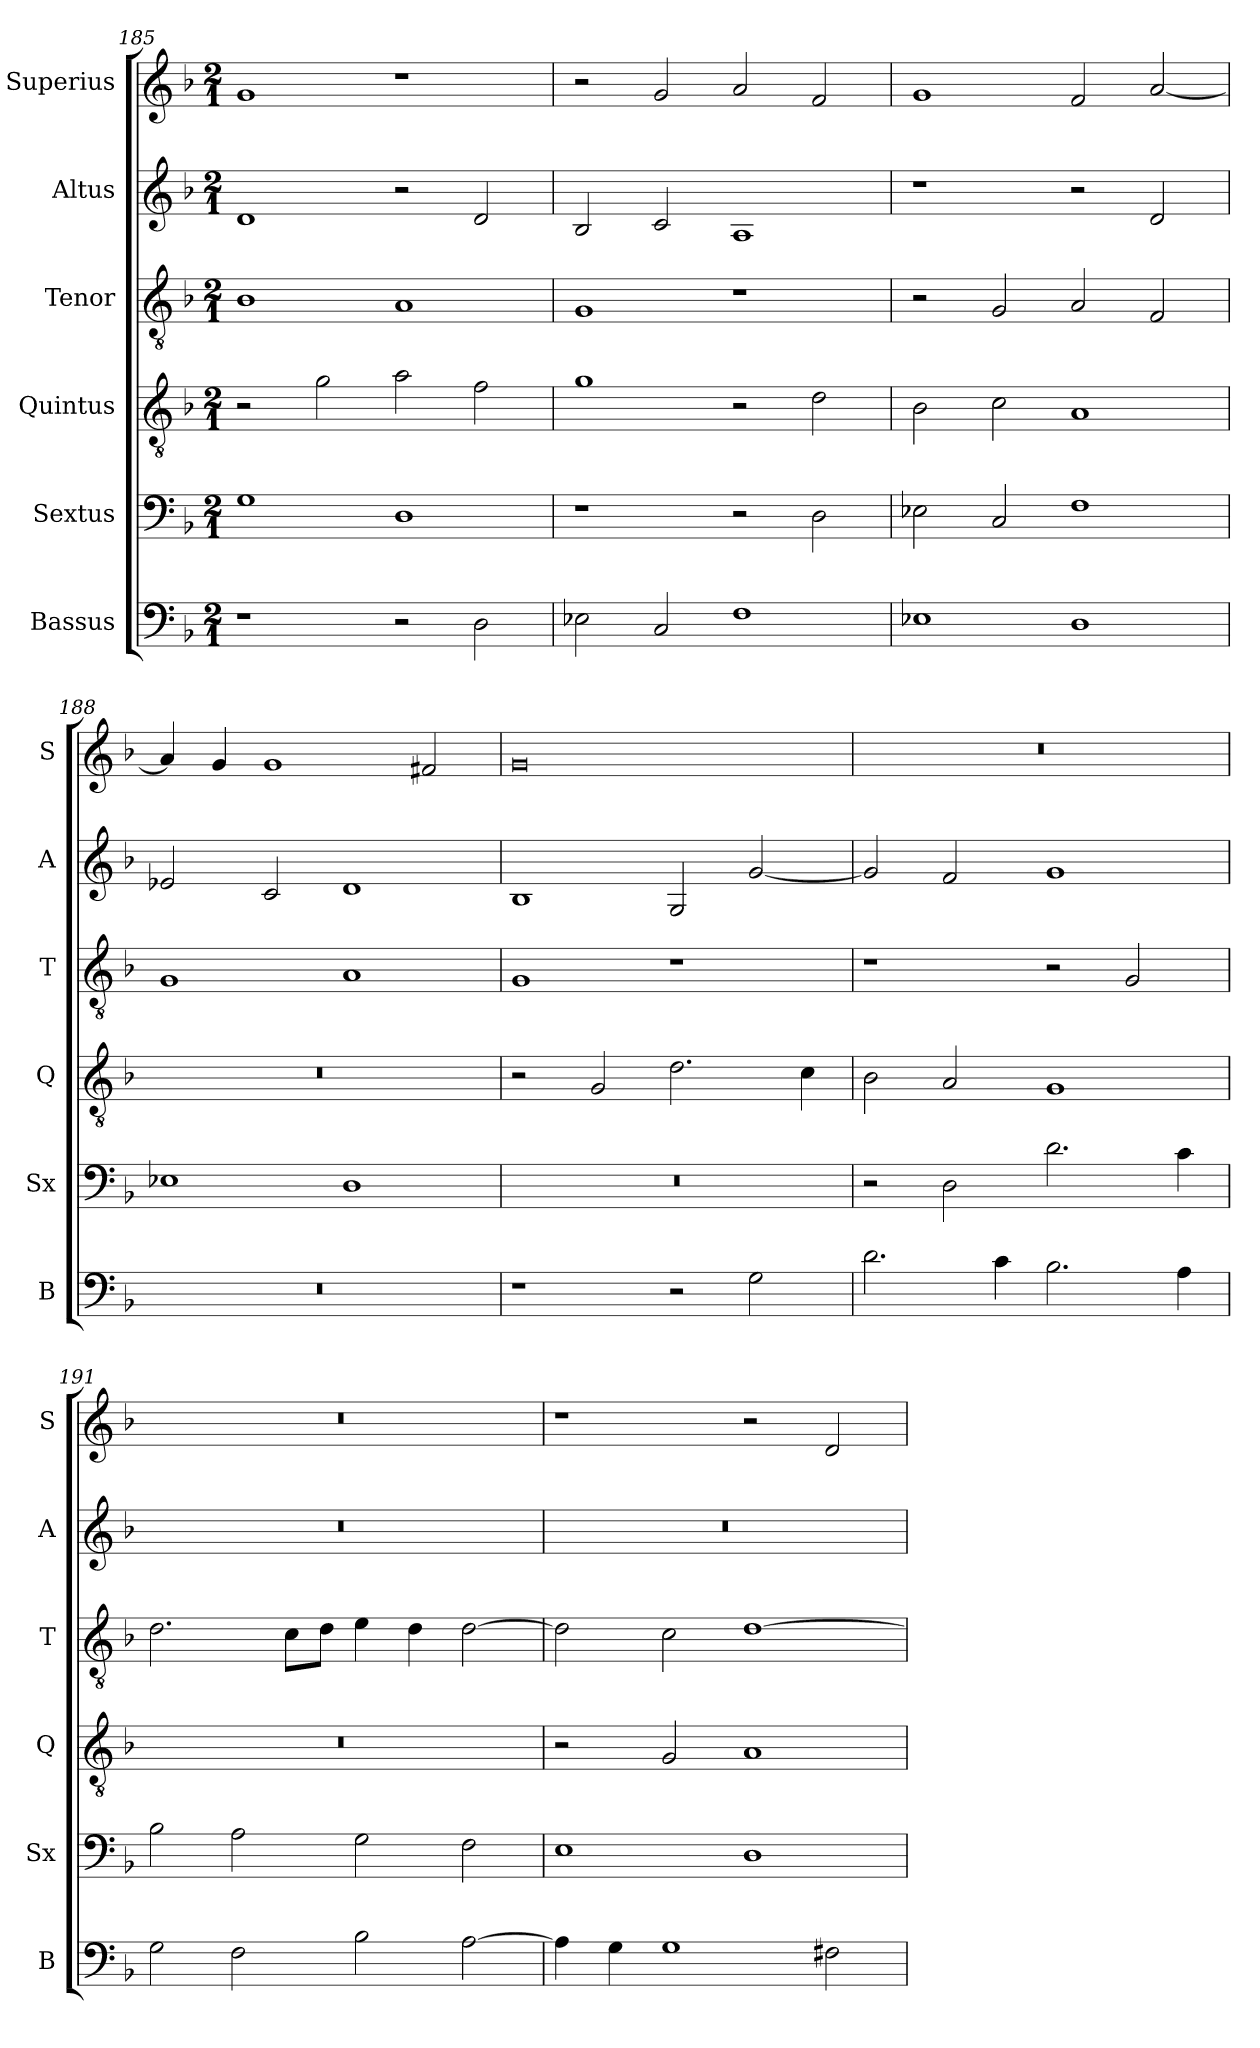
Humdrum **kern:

**kern	**kern	**kern	**kern	**kern	**kern
*part6	*part5	*part4	*part3	*part2	*part1
*staff6	*staff5	*staff4	*staff3	*staff2	*staff1
*I"Bassus	*I"Sextus	*I"Quintus	*I"Tenor	*I"Altus	*I"Superius
*I'B	*I'Sx	*I'Q	*I'T	*I'A	*I'S
*clefF4	*clefF4	*clefGv2	*clefGv2	*clefG2	*clefG2
*k[b-]	*k[b-]	*k[b-]	*k[b-]	*k[b-]	*k[b-]
*M2/1	*M2/1	*M2/1	*M2/1	*M2/1	*M2/1
=185	=185	=185	=185	=185	=185
1r	1G	2r	1B-	1d	1g
.	.	2g\	.	.	.
2r	1D	2a\	1A	2r	1r
2D\	.	2f\	.	2d/	.
=186	=186	=186	=186	=186	=186
2E-X\	1r	1g	1G	2B-/	2r
2C/	.	.	.	2c/	2g/
1F	2r	2r	1r	1A	2a/
.	2D\	2d\	.	.	2f/
=187	=187	=187	=187	=187	=187
1E-X	2E-X\	2B-\	2r	1r	1g
.	2C/	2c\	2G/	.	.
1D	1F	1A	2A/	2r	2f/
.	.	.	2F/	2d/	[2a/
=188	=188	=188	=188	=188	=188
0r	1E-X	0r	1G	2e-X/	4a/]
.	.	.	.	.	4g/
.	.	.	.	2c/	1g
.	1D	.	1A	1d	.
.	.	.	.	.	2f#X/
=189	=189	=189	=189	=189	=189
1r	0r	2r	1G	1B-	0g
.	.	2G/	.	.	.
2r	.	2.d\	1r	2G/	.
2G\	.	.	.	[2g/	.
.	.	4c\	.	.	.
=190	=190	=190	=190	=190	=190
2.d\	2r	2B-\	1r	2g/]	0r
.	2D\	2A/	.	2f/	.
4c\	.	.	.	.	.
2.B-\	2.d\	1G	2r	1g	.
.	.	.	2G/	.	.
4A\	4c\	.	.	.	.
=191	=191	=191	=191	=191	=191
2G\	2B-\	0r	2.d\	0r	0r
2F\	2A\	.	.	.	.
.	.	.	8c\L	.	.
.	.	.	8d\J	.	.
2B-\	2G\	.	4e\	.	.
.	.	.	4d\	.	.
[2A\	2F\	.	[2d\	.	.
=192	=192	=192	=192	=192	=192
4A\]	1E	2r	2d\]	0r	1r
4G\	.	.	.	.	.
1G	.	2G/	2c\	.	.
.	1D	1A	[1d	.	2r
2F#X\	.	.	.	.	2d/
=	=	=	=	=	=
*-	*-	*-	*-	*-	*-
